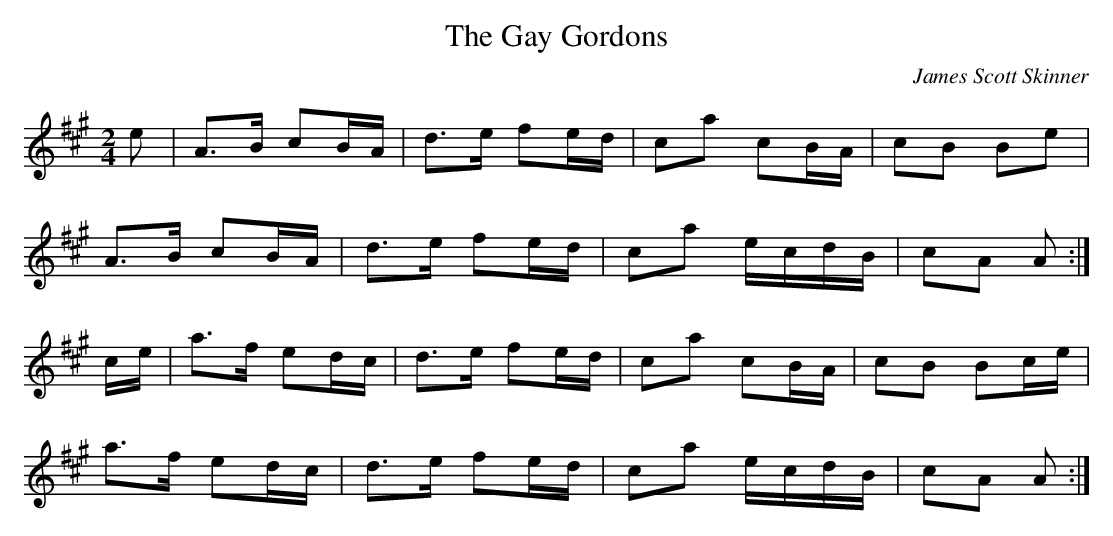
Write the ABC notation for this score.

X:1
T:Gay Gordons, The
C:James Scott Skinner
M:2/4
L:1/8
K:A
e|A>B cB/A/|d>e fe/d/|ca cB/A/|cB Be|
A>B cB/A/|d>e fe/d/|ca e/c/d/B/|cA A:|]
c/e/|a>f ed/c/|d>e fe/d/|ca cB/A/|cB Bc/e/|
a>f ed/c/|d>e fe/d/|ca e/c/d/B/|cA A:|]
